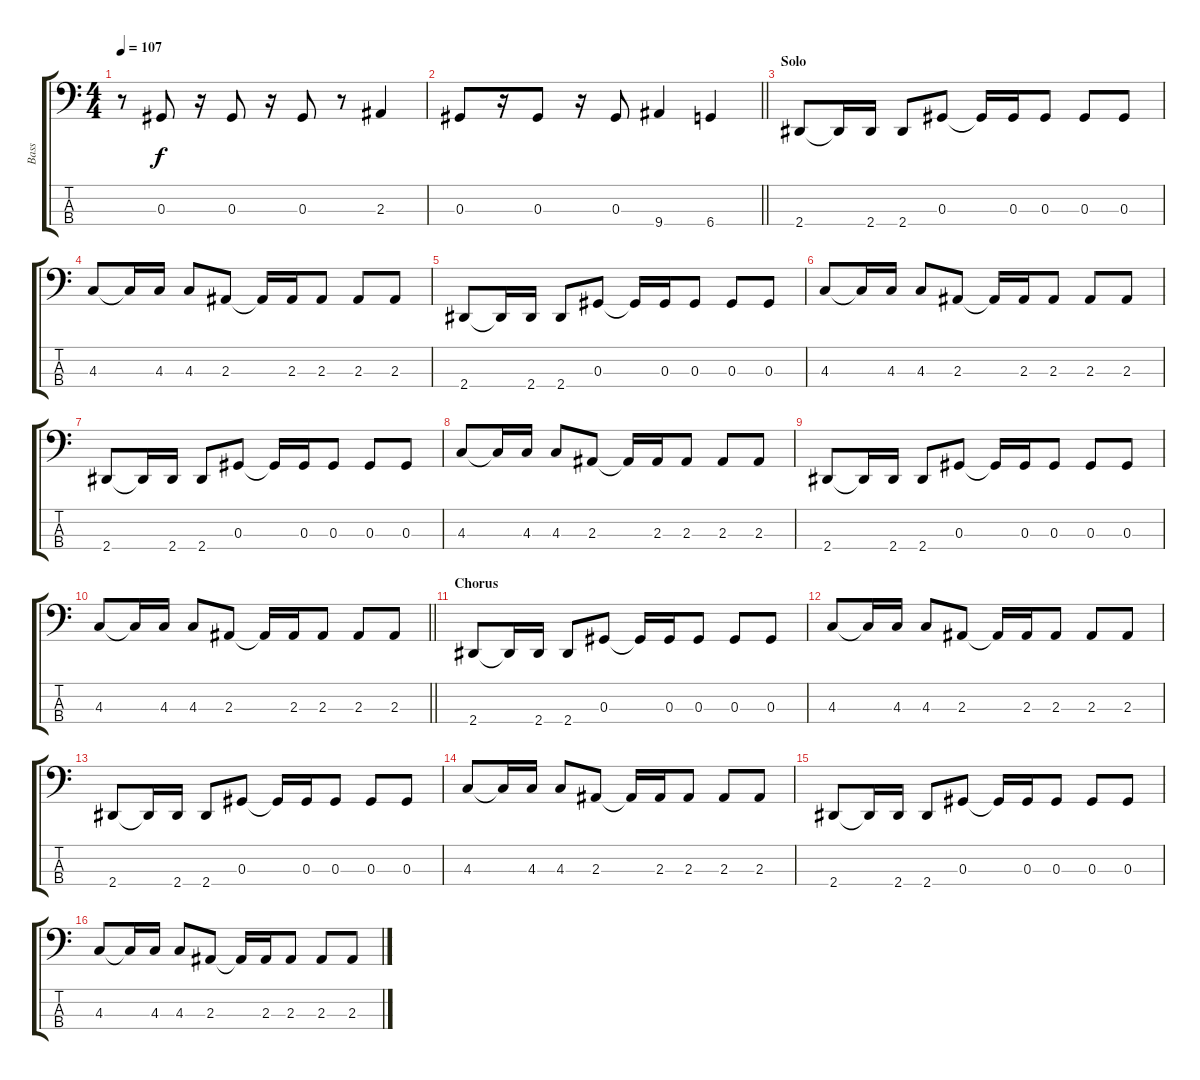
\track ("Bass" "Bass") {instrument electricbasspick}
\staff {score tabs}
\tuning (Gb2 Db2 Ab1 Db1) {hide}
\ts (4 4)
\tempo 107
\clef f4
\ks c
r.8{dy f} 0.3.8 r.16 0.3.8 r.16 0.3.8 r.8 2.3.4 |
\barLineRight lightlight
0.3.8 r.16 0.3.8 r.16 0.3.8 9.4.4 6.4.4 |
\section ("" "Solo")
2.4.8 2.4{t}.16 2.4.16 2.4.8 0.3.8 0.3{t}.16 0.3.16 0.3.8 0.3.8 0.3.8 |
4.3.8 4.3{t}.16 4.3.16 4.3.8 2.3.8 2.3{t}.16 2.3.16 2.3.8 2.3.8 2.3.8 |
2.4.8 2.4{t}.16 2.4.16 2.4.8 0.3.8 0.3{t}.16 0.3.16 0.3.8 0.3.8 0.3.8 |
4.3.8 4.3{t}.16 4.3.16 4.3.8 2.3.8 2.3{t}.16 2.3.16 2.3.8 2.3.8 2.3.8 |
2.4.8 2.4{t}.16 2.4.16 2.4.8 0.3.8 0.3{t}.16 0.3.16 0.3.8 0.3.8 0.3.8 |
4.3.8 4.3{t}.16 4.3.16 4.3.8 2.3.8 2.3{t}.16 2.3.16 2.3.8 2.3.8 2.3.8 |
2.4.8 2.4{t}.16 2.4.16 2.4.8 0.3.8 0.3{t}.16 0.3.16 0.3.8 0.3.8 0.3.8 |
\barLineRight lightlight
4.3.8 4.3{t}.16 4.3.16 4.3.8 2.3.8 2.3{t}.16 2.3.16 2.3.8 2.3.8 2.3.8 |
\section ("" "Chorus")
2.4.8 2.4{t}.16 2.4.16 2.4.8 0.3.8 0.3{t}.16 0.3.16 0.3.8 0.3.8 0.3.8 |
4.3.8 4.3{t}.16 4.3.16 4.3.8 2.3.8 2.3{t}.16 2.3.16 2.3.8 2.3.8 2.3.8 |
2.4.8 2.4{t}.16 2.4.16 2.4.8 0.3.8 0.3{t}.16 0.3.16 0.3.8 0.3.8 0.3.8 |
4.3.8 4.3{t}.16 4.3.16 4.3.8 2.3.8 2.3{t}.16 2.3.16 2.3.8 2.3.8 2.3.8 |
2.4.8 2.4{t}.16 2.4.16 2.4.8 0.3.8 0.3{t}.16 0.3.16 0.3.8 0.3.8 0.3.8 |
4.3.8 4.3{t}.16 4.3.16 4.3.8 2.3.8 2.3{t}.16 2.3.16 2.3.8 2.3.8 2.3.8
